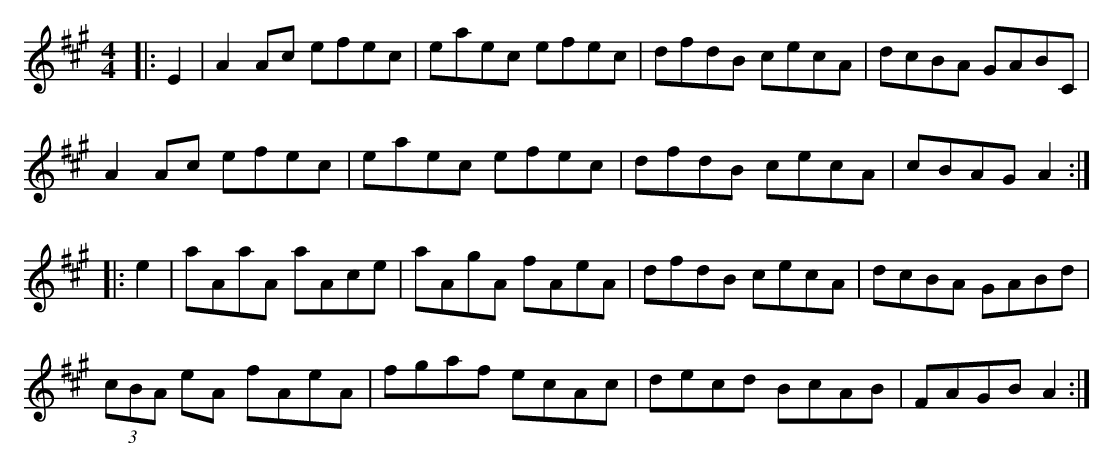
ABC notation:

X:1
M:4/4
K:A
|:E2|A2Ac efec|eaec efec|dfdB cecA|dcBA GABC|
A2Ac efec|eaec efec|dfdB cecA|cBAG A2:|
|:e2|aAaA aAce|aAgA fAeA|dfdB cecA|dcBA GABd|
(3cBA eA fAeA|fgaf ecAc|decd BcAB|FAGB A2:|
